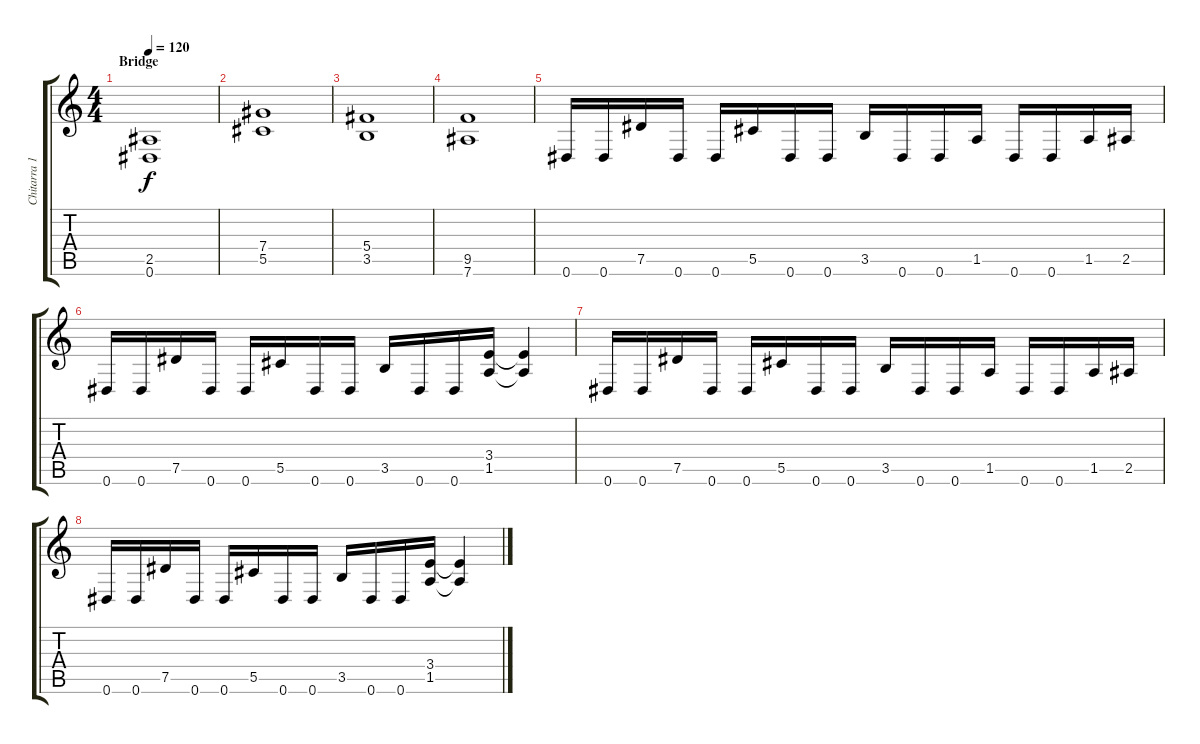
\track ("Chitarra 1 Oct" "Chitarra 1") {instrument distortionguitar}
\staff {score tabs}
\tuning (Eb4 Bb3 Gb3 Db3 Ab2 Eb2) {hide}
\ts (4 4)
\section ("" "Bridge")
\tempo 120
\clef g2
\ks c
(2.5 0.6).1{dy f} |
(7.4 5.5).1 |
(5.4 3.5).1 |
(9.5 7.6).1 |
0.6.16 0.6.16 7.5.16 0.6.16 0.6.16 5.5.16 0.6.16 0.6.16 3.5.16 0.6.16 0.6.16 1.5.16 0.6.16 0.6.16 1.5.16 2.5.16 |
0.6.16 0.6.16 7.5.16 0.6.16 0.6.16 5.5.16 0.6.16 0.6.16 3.5.16 0.6.16 0.6.16 (3.4 1.5).16 (3.4{t} 1.5{t}).4 |
0.6.16 0.6.16 7.5.16 0.6.16 0.6.16 5.5.16 0.6.16 0.6.16 3.5.16 0.6.16 0.6.16 1.5.16 0.6.16 0.6.16 1.5.16 2.5.16 |
0.6.16 0.6.16 7.5.16 0.6.16 0.6.16 5.5.16 0.6.16 0.6.16 3.5.16 0.6.16 0.6.16 (3.4 1.5).16 (3.4{t} 1.5{t}).4
